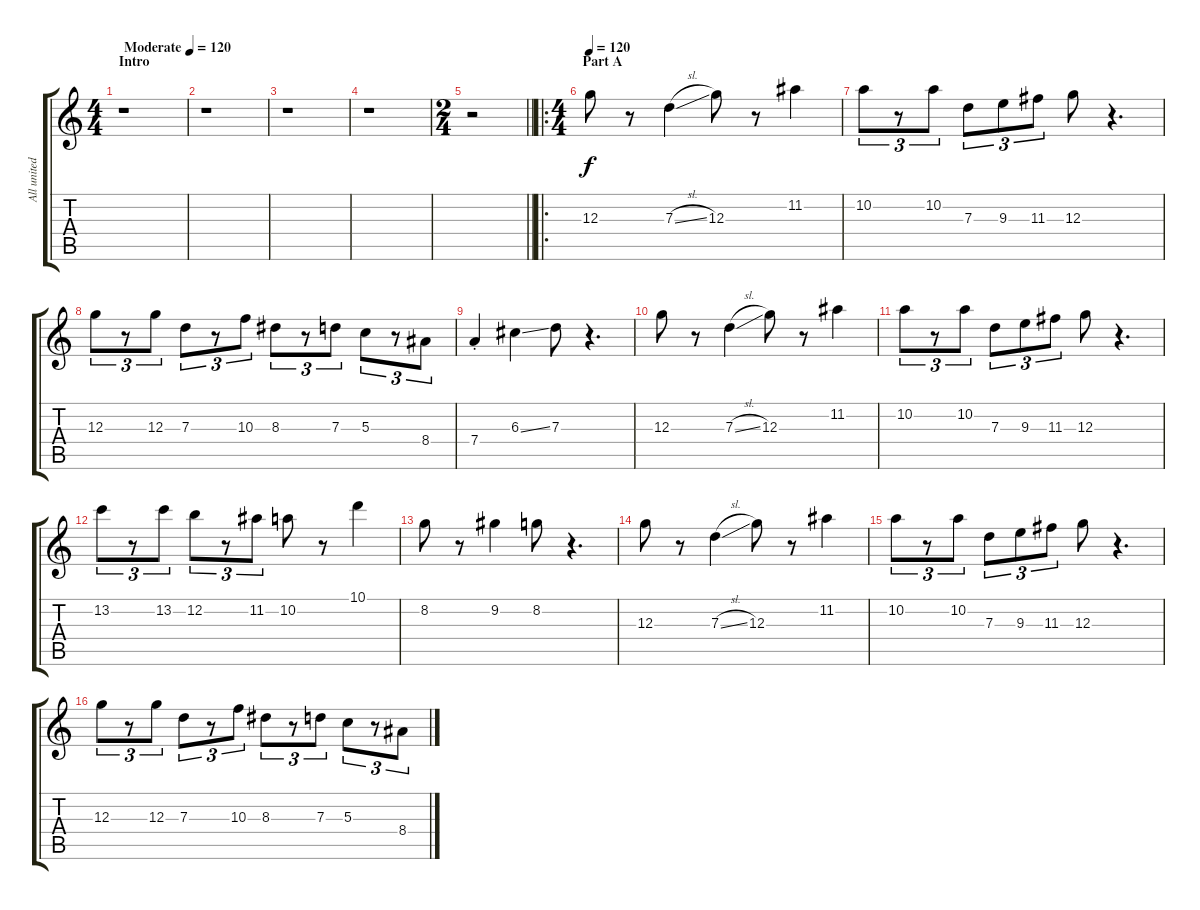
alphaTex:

\track ("All united" "All united") {mute instrument distortionguitar}
\staff {score tabs}
\tuning (E4 B3 G3 D3 A2 E2) {hide}
\ts (4 4)
\section ("" "Intro")
\tempo (120 "Moderate")
\tempo 155
\tempo (120 "Moderate")
\clef g2
\ks c
r.1{dy f instrument distortionguitar} |
r.1 |
r.1 |
r.1 |
\ts (2 4)
\barLineRight lightlight
r.2 |
\ro
\ts (4 4)
\section ("" "Part A")
\tempo 120
12.3.8 r.8 7.3{sl}.4 12.3.8 r.8 11.2.4 |
10.2.8{tu (3 2)} r.8{tu (3 2)} 10.2.8{tu (3 2)} 7.3.8{tu (3 2)} 9.3.8{tu (3 2)} 11.3.8{tu (3 2)} 12.3.8 r.4{d} |
12.3.8{tu (3 2)} r.8{tu (3 2)} 12.3.8{tu (3 2)} 7.3.8{tu (3 2)} r.8{tu (3 2)} 10.3.8{tu (3 2)} 8.3.8{tu (3 2)} r.8{tu (3 2)} 7.3.8{tu (3 2)} 5.3.8{tu (3 2)} r.8{tu (3 2)} 8.4.8{tu (3 2)} |
7.4{st}.4 6.3{ss}.4 7.3.8 r.4{d} |
12.3.8 r.8 7.3{sl}.4 12.3.8 r.8 11.2.4 |
10.2.8{tu (3 2)} r.8{tu (3 2)} 10.2.8{tu (3 2)} 7.3.8{tu (3 2)} 9.3.8{tu (3 2)} 11.3.8{tu (3 2)} 12.3.8 r.4{d} |
13.2.8{tu (3 2)} r.8{tu (3 2)} 13.2.8{tu (3 2)} 12.2.8{tu (3 2)} r.8{tu (3 2)} 11.2.8{tu (3 2)} 10.2.8 r.8 10.1.4 |
8.2.8 r.8 9.2.4 8.2.8 r.4{d} |
12.3.8 r.8 7.3{sl}.4 12.3.8 r.8 11.2.4 |
10.2.8{tu (3 2)} r.8{tu (3 2)} 10.2.8{tu (3 2)} 7.3.8{tu (3 2)} 9.3.8{tu (3 2)} 11.3.8{tu (3 2)} 12.3.8 r.4{d} |
12.3.8{tu (3 2)} r.8{tu (3 2)} 12.3.8{tu (3 2)} 7.3.8{tu (3 2)} r.8{tu (3 2)} 10.3.8{tu (3 2)} 8.3.8{tu (3 2)} r.8{tu (3 2)} 7.3.8{tu (3 2)} 5.3.8{tu (3 2)} r.8{tu (3 2)} 8.4.8{tu (3 2)}
